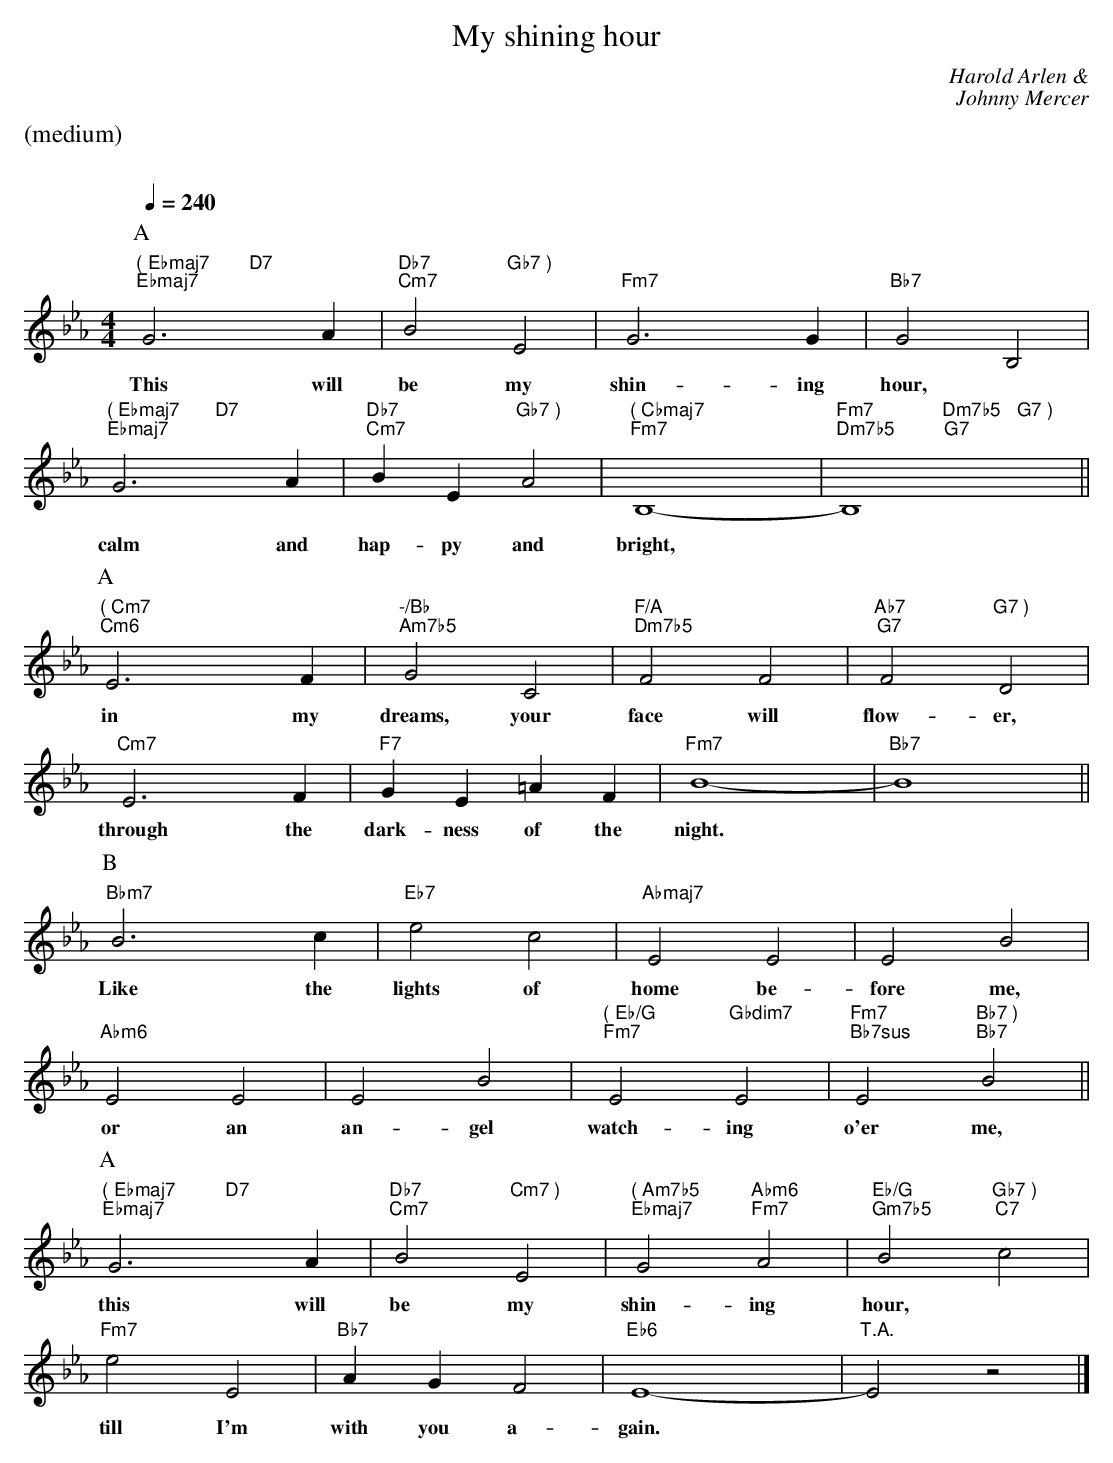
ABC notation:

X:1
T:My shining hour
M:4/4
L:1/4
C:Harold Arlen &
C:Johnny Mercer
Q:1/4=240
%%staves (chords melody)
K:Eb
%%text (medium)
%%vskip 20
P:A
V:chords
"( Ebmaj7" "Ebmaj7"x2 "D7" " "x2 | "Db7" "Cm7"x2 "Gb7 )" " "x2 | "Fm7"x2 x2 | "Bb7"x2 x2 |
"( Ebmaj7" "Ebmaj7"x2 "D7" " "x2 | "Db7" "Cm7"x2 "Gb7 )" " "x2 | "( Cbmaj7" "Fm7"x2 x2 | "Fm7" "Dm7b5"x2 "Dm7b5" "G7"x"G7 )" " "x ||
V:melody
G3A | B2E2 | G3G | G2B,2 |
w:This will be my shin-ing hour, *
G3A | BEA2 | B,4- | B,4 ||
w:calm and hap-py and bright,*
P:A
V:chords
"( Cm7" "Cm6"x2 x2 | "-/Bb" "Am7b5"x2 x2 | "F/A" "Dm7b5"x2 x2 | "Ab7" "G7"x2 "G7 )" " "x2 |
"Cm7"x2 x2 | "F7"x2 x2 | "Fm7"x2 x2 | "Bb7"x2 x2 ||
V:melody
E3F | G2C2 | F2F2 | F2D2 |
w:in my dreams, your face will flow-er,
E3F | GE=AF | B4- | B4 ||
w:through the dark-ness of the night.*
P:B
V:chords
"Bbm7"x2 x2 | "Eb7"x2 x2 | "Abmaj7"x2 x2 | x2 x2 |
"Abm6"x2 x2 | x2 x2 | "( Eb/G" "Fm7"x2 "Gbdim7" " "x2 | "Fm7" "Bb7sus"x2 "Bb7 )" "Bb7"x2 ||
V:melody
B3c | e2c2 | E2E2 | E2B2 |
w:Like the lights of home be-fore me,
E2E2 | E2B2 | E2E2 | E2B2 ||
w:or an an-gel watch-ing o'er me,
P:A
V:chords
"( Ebmaj7" "Ebmaj7"x2 "D7" " "x2 | "Db7" "Cm7"x2 "Cm7 )" " "x2 | "( Am7b5" "Ebmaj7"x2 "Abm6" "Fm7"x2 | "Eb/G" "Gm7b5"x2 "Gb7 )" "C7"x2 |
"Fm7"x2 x2 | "Bb7"x2 x2 | "Eb6"x2 x2 | "T.A."x2 x2 |]
V:melody
G3A | B2E2 | G2A2 | B2c2 |
w:this will be my shin-ing hour,*
e2E2 | AGF2 | E4- | E2z2 |]
w:till I'm with you a-gain.*
